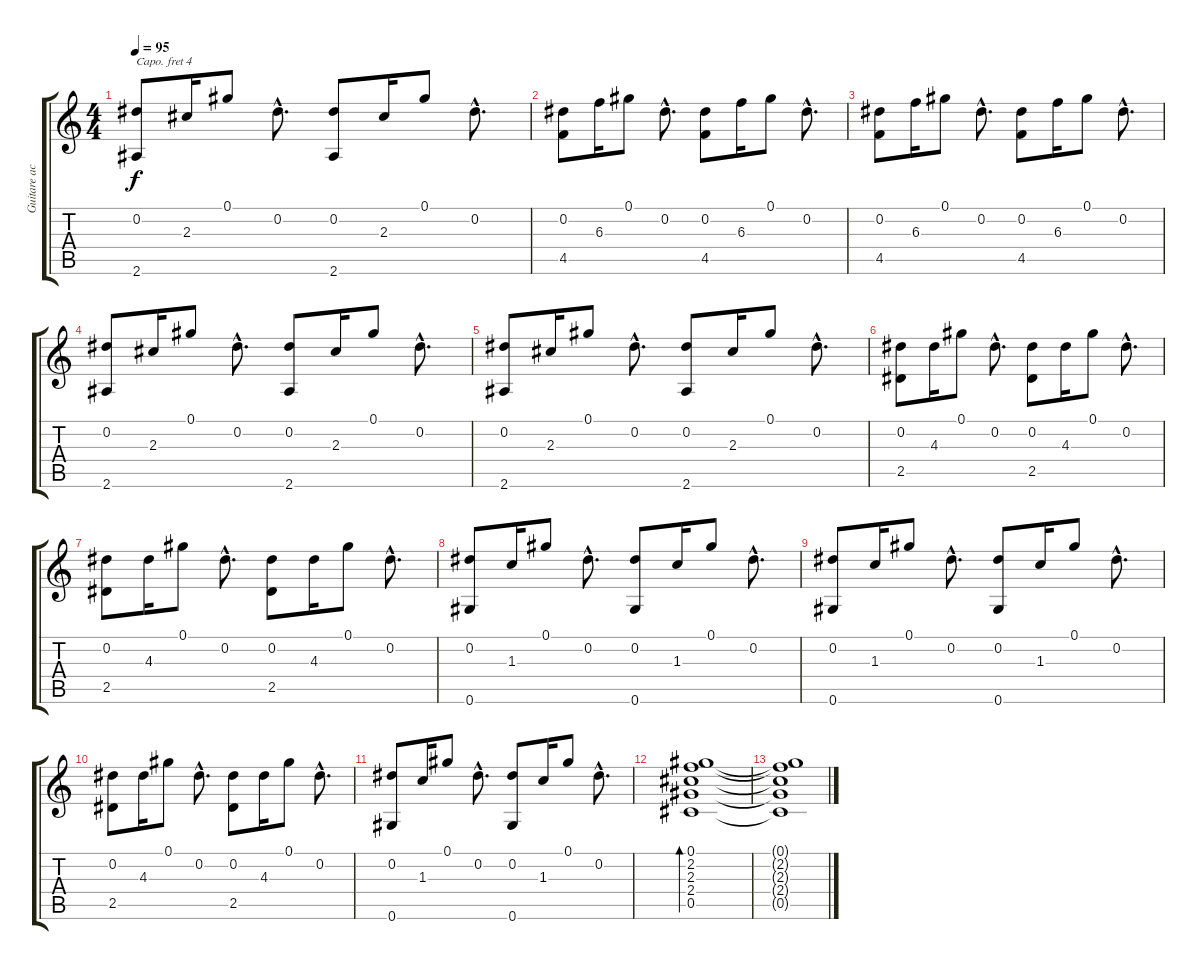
\track ("Guitare acoustique1" "Guitare ac") {instrument acousticguitarsteel}
\staff {score tabs}
\capo 4
\tuning (E4 B3 G3 D3 A2 E2) {hide}
\ts (4 4)
\tempo 95
\clef g2
\ks c
(0.2 2.6).8{dy f} 2.3.16 0.1.8 0.2{hac}.8{d} (0.2 2.6).8 2.3.16 0.1.8 0.2{hac}.8{d} |
(0.2 4.5).8 6.3.16 0.1.8 0.2{hac}.8{d} (0.2 4.5).8 6.3.16 0.1.8 0.2{hac}.8{d} |
(0.2 4.5).8 6.3.16 0.1.8 0.2{hac}.8{d} (0.2 4.5).8 6.3.16 0.1.8 0.2{hac}.8{d} |
(0.2 2.6).8 2.3.16 0.1.8 0.2{hac}.8{d} (0.2 2.6).8 2.3.16 0.1.8 0.2{hac}.8{d} |
(0.2 2.6).8 2.3.16 0.1.8 0.2{hac}.8{d} (0.2 2.6).8 2.3.16 0.1.8 0.2{hac}.8{d} |
(0.2 2.5).8 4.3.16 0.1.8 0.2{hac}.8{d} (0.2 2.5).8 4.3.16 0.1.8 0.2{hac}.8{d} |
(0.2 2.5).8 4.3.16 0.1.8 0.2{hac}.8{d} (0.2 2.5).8 4.3.16 0.1.8 0.2{hac}.8{d} |
(0.2 0.6).8 1.3.16 0.1.8 0.2{hac}.8{d} (0.2 0.6).8 1.3.16 0.1.8 0.2{hac}.8{d} |
(0.2 0.6).8 1.3.16 0.1.8 0.2{hac}.8{d} (0.2 0.6).8 1.3.16 0.1.8 0.2{hac}.8{d} |
(0.2 2.5).8 4.3.16 0.1.8 0.2{hac}.8{d} (0.2 2.5).8 4.3.16 0.1.8 0.2{hac}.8{d} |
(0.2 0.6).8 1.3.16 0.1.8 0.2{hac}.8{d} (0.2 0.6).8 1.3.16 0.1.8 0.2{hac}.8{d} |
(0.1 2.2 2.3 2.4 0.5).1{bd 480} |
(0.1{t} 2.2{t} 2.3{t} 2.4{t} 0.5{t}).1
